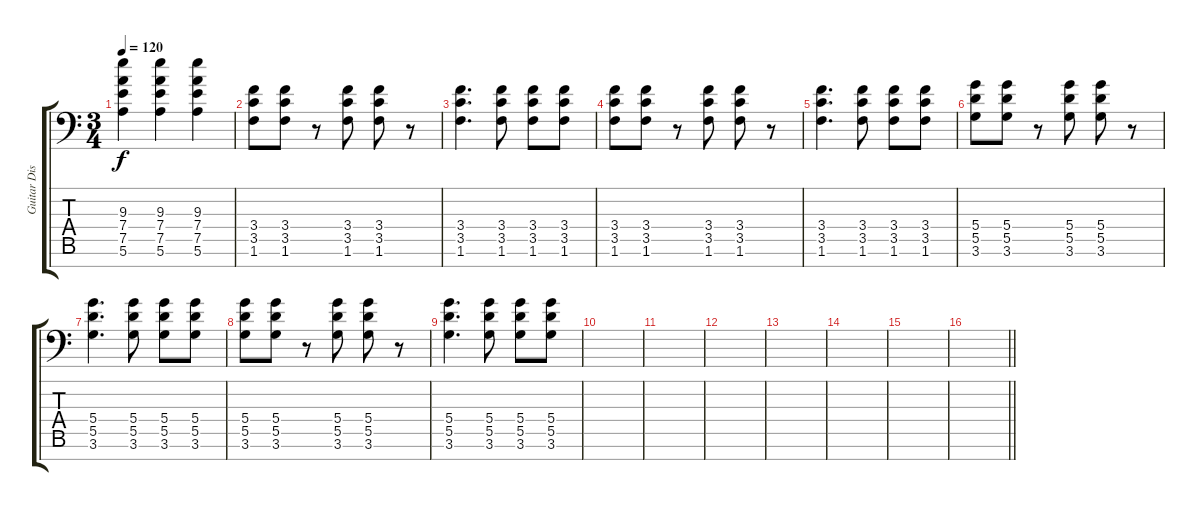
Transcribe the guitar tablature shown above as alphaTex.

\track ("Guitar Dist Rhythm" "Guitar Dis") {instrument overdrivenguitar}
\staff {score tabs}
\tuning (E4 B3 G3 D3 A2 E2 A1) {hide}
\ts (3 4)
\tempo 120
\clef f4
\ks c
(9.3 7.4 7.5 5.6).4{dy f} (9.3 7.4 7.5 5.6).4 (9.3 7.4 7.5 5.6).4 |
(3.4 3.5 1.6).8 (3.4 3.5 1.6).8 r.8 (3.4 3.5 1.6).8 (3.4 3.5 1.6).8 r.8 |
(3.4 3.5 1.6).4{d} (3.4 3.5 1.6).8 (3.4 3.5 1.6).8 (3.4 3.5 1.6).8 |
(3.4 3.5 1.6).8 (3.4 3.5 1.6).8 r.8 (3.4 3.5 1.6).8 (3.4 3.5 1.6).8 r.8 |
(3.4 3.5 1.6).4{d} (3.4 3.5 1.6).8 (3.4 3.5 1.6).8 (3.4 3.5 1.6).8 |
(5.4 5.5 3.6).8 (5.4 5.5 3.6).8 r.8 (5.4 5.5 3.6).8 (5.4 5.5 3.6).8 r.8 |
(5.4 5.5 3.6).4{d} (5.4 5.5 3.6).8 (5.4 5.5 3.6).8 (5.4 5.5 3.6).8 |
(5.4 5.5 3.6).8 (5.4 5.5 3.6).8 r.8 (5.4 5.5 3.6).8 (5.4 5.5 3.6).8 r.8 |
(5.4 5.5 3.6).4{d} (5.4 5.5 3.6).8 (5.4 5.5 3.6).8 (5.4 5.5 3.6).8 |
|
|
|
|
|
|
\barLineRight lightlight
